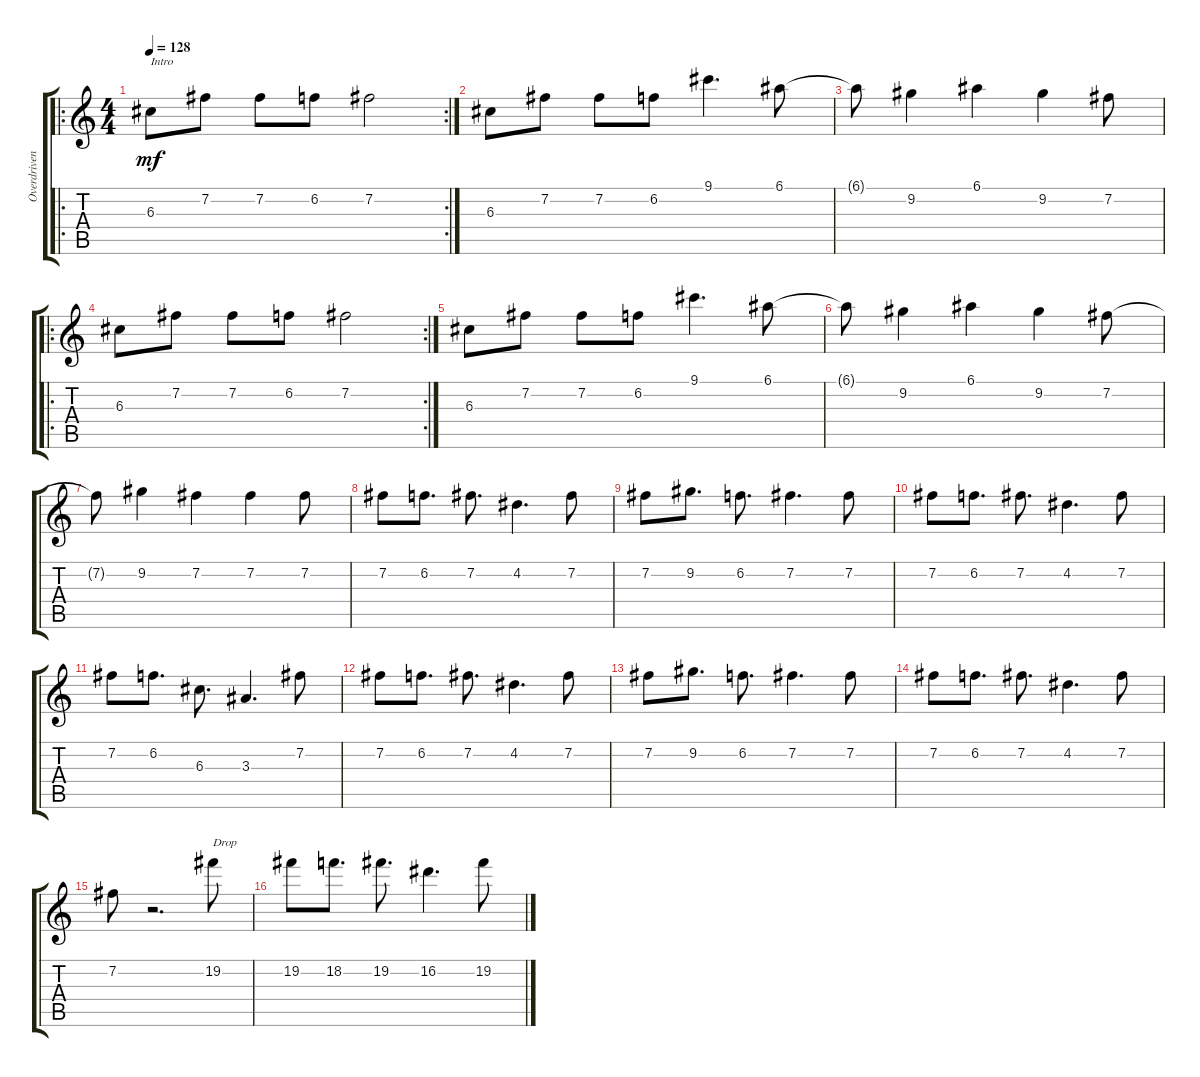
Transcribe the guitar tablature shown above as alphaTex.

\track ("Overdriven Guitar" "Overdriven") {instrument overdrivenguitar}
\staff {score tabs}
\tuning (E4 B3 G3 D3 A2 E2) {hide}
\ro
\rc 2
\ts (4 4)
\tempo 128
\clef g2
\ks c
6.3.8{txt "Intro" dy mf instrument overdrivenguitar} 7.2.8 7.2.8 6.2.8 7.2.2 |
6.3.8 7.2.8 7.2.8 6.2.8 9.1.4{d} 6.1.8 |
6.1{t}.8 9.2.4 6.1.4 9.2.4 7.2.8 |
\ro
\rc 2
6.3.8 7.2.8 7.2.8 6.2.8 7.2.2 |
6.3.8 7.2.8 7.2.8 6.2.8 9.1.4{d} 6.1.8 |
6.1{t}.8 9.2.4 6.1.4 9.2.4 7.2.8 |
7.2{t}.8 9.2.4 7.2.4 7.2.4 7.2.8 |
7.2.8 6.2.8{d} 7.2.8{d} 4.2.4{d} 7.2.8 |
7.2.8 9.2.8{d} 6.2.8{d} 7.2.4{d} 7.2.8 |
7.2.8 6.2.8{d} 7.2.8{d} 4.2.4{d} 7.2.8 |
7.2.8 6.2.8{d} 6.3.8{d} 3.3.4{d} 7.2.8 |
7.2.8 6.2.8{d} 7.2.8{d} 4.2.4{d} 7.2.8 |
7.2.8 9.2.8{d} 6.2.8{d} 7.2.4{d} 7.2.8 |
7.2.8 6.2.8{d} 7.2.8{d} 4.2.4{d} 7.2.8 |
7.2.8 r.2{d} 19.2.8{txt "Drop"} |
19.2.8 18.2.8{d} 19.2.8{d} 16.2.4{d} 19.2.8
